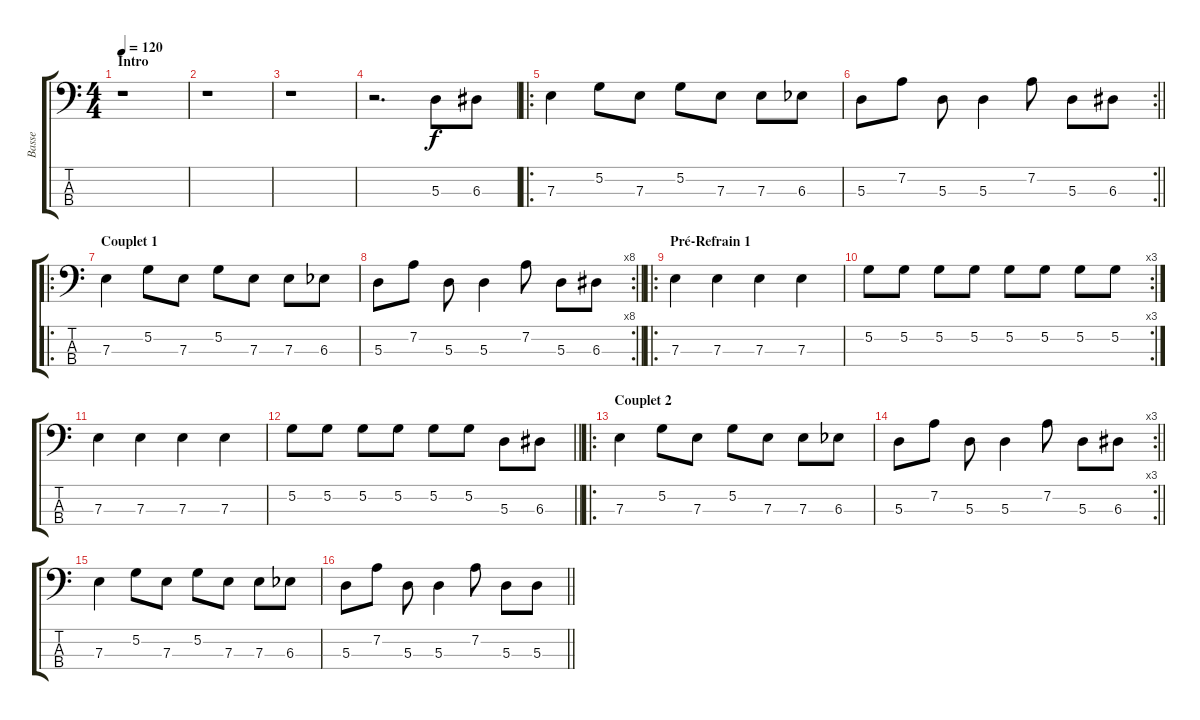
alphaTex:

\track ("Basse" "Basse") {instrument electricbassfinger}
\staff {score tabs}
\tuning (G2 D2 A1 E1) {hide}
\ts (4 4)
\section ("" "Intro")
\tempo 120
\clef f4
\ks c
r.1{dy f instrument electricbassfinger} |
r.1 |
r.1 |
r.2{d} 5.3.8 6.3.8 |
\ro
7.3.4 5.2.8 7.3.8 5.2.8 7.3.8 7.3.8 6.3{acc b}.8 |
\rc 2
\barLineRight lightlight
5.3.8 7.2.8 5.3.8 5.3.4 7.2.8 5.3.8 6.3.8 |
\ro
\section ("" "Couplet 1")
7.3.4 5.2.8 7.3.8 5.2.8 7.3.8 7.3.8 6.3{acc b}.8 |
\rc 8
\barLineRight lightlight
5.3.8 7.2.8 5.3.8 5.3.4 7.2.8 5.3.8 6.3.8 |
\ro
\section ("" "Pré-Refrain 1")
7.3.4 7.3.4 7.3.4 7.3.4 |
\rc 3
5.2.8 5.2.8 5.2.8 5.2.8 5.2.8 5.2.8 5.2.8 5.2.8 |
7.3.4 7.3.4 7.3.4 7.3.4 |
\barLineRight lightlight
5.2.8 5.2.8 5.2.8 5.2.8 5.2.8 5.2.8 5.3.8 6.3.8 |
\ro
\section ("" "Couplet 2")
7.3.4 5.2.8 7.3.8 5.2.8 7.3.8 7.3.8 6.3{acc b}.8 |
\rc 3
\barLineRight lightlight
5.3.8 7.2.8 5.3.8 5.3.4 7.2.8 5.3.8 6.3.8 |
7.3.4 5.2.8 7.3.8 5.2.8 7.3.8 7.3.8 6.3{acc b}.8 |
\barLineRight lightlight
5.3.8 7.2.8 5.3.8 5.3.4 7.2.8 5.3.8 5.3.8
